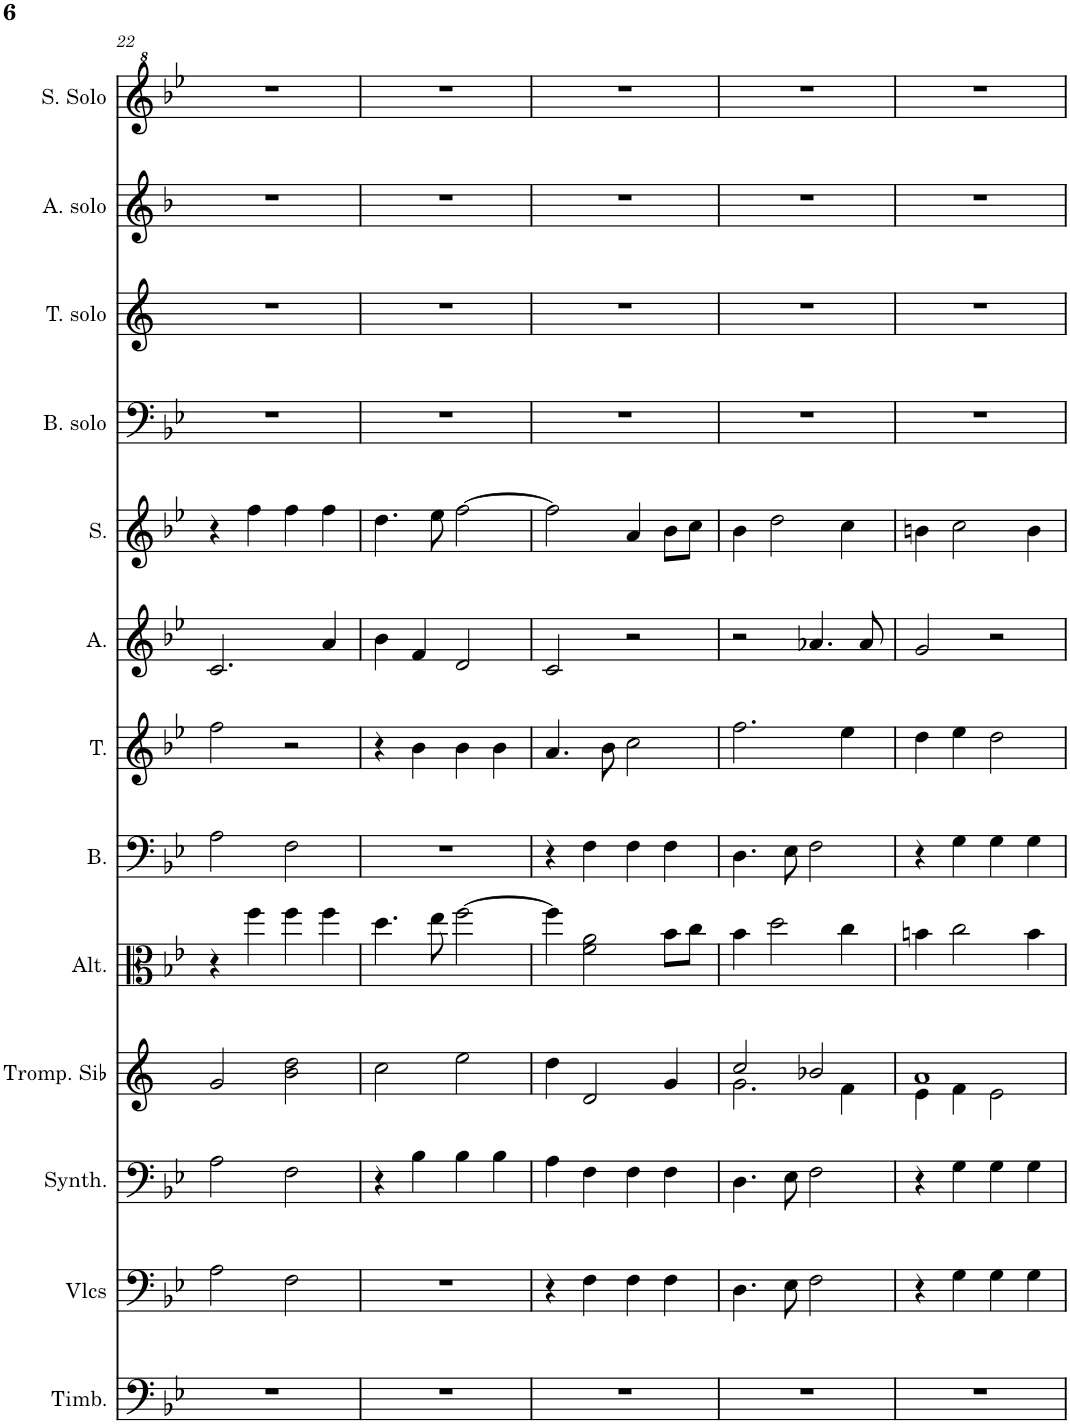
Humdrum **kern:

**kern	**kern	**kern	**kern	**kern	**kern	**kern	**kern	**kern	**kern	**kern	**kern	**kern
*part13	*part12	*part11	*part10	*part9	*part8	*part7	*part6	*part5	*part4	*part3	*part2	*part1
*staff13	*staff12	*staff11	*staff10	*staff9	*staff8	*staff7	*staff6	*staff5	*staff4	*staff3	*staff2	*staff1
*I"Timbales, Staff-1	*I"Violoncelles, D'Bass/Strings, etc	*I"Synthétiseur d'instruments à cordes, Synth strings, etc	*I"Trompette en Sib, Synth strings 2	*I"Altos, 1st violins	*I"Basse	*I"Ténor	*I"Alto	*I"Soprano	*I"Basse Solo	*I"Tenor Solo	*I"Alto Solo	*I"Soprano Solo
*I'Timb.	*I'Vlcs	*I'Synth.	*I'Tromp. Sib	*I'Alt.	*I'B.	*I'T.	*I'A.	*I'S.	*I'B. solo	*I'T. solo	*I'A. solo	*I'S. Solo
!!LO:PB:g=z
*clefF4	*clefF4	*clefF4	*clefG2	*clefC3	*clefF4	*clefG2	*clefG2	*clefG2	*clefF4	*clefG2	*clefG2	*clefG^2
*	*	*	*Trd1c2	*	*	*	*	*	*	*Trd8c14	*Trd4c7	*
*k[b-e-]	*k[b-e-]	*k[b-e-]	*k[]	*k[b-e-]	*k[b-e-]	*k[b-e-]	*k[b-e-]	*k[b-e-]	*k[b-e-]	*k[]	*k[b-]	*k[b-e-]
*M2/2	*M2/2	*M2/2	*M2/2	*M2/2	*M2/2	*M2/2	*M2/2	*M2/2	*M2/2	*M2/2	*M2/2	*M2/2
*met(c|)	*met(c|)	*met(c|)	*met(c|)	*met(c|)	*met(c|)	*met(c|)	*met(c|)	*met(c|)	*met(c|)	*met(c|)	*met(c|)	*met(c|)
=22	=22	=22	=22	=22	=22	=22	=22	=22	=22	=22	=22	=22
1r	2A\	2A\	2g/	4r	2A\	2ff\	2.c/	4r	1r	1r	1r	1r
.	.	.	.	4ff\	.	.	.	4ff\	.	.	.	.
.	2F\	2F\	2b\ 2dd\	4ff\	2F\	2r	.	4ff\	.	.	.	.
.	.	.	.	4ff\	.	.	4a/	4ff\	.	.	.	.
=23	=23	=23	=23	=23	=23	=23	=23	=23	=23	=23	=23	=23
1r	1r	4r	2cc\	4.dd\	1r	4r	4b-\	4.dd\	1r	1r	1r	1r
.	.	4B-\	.	.	.	4b-\	4f/	.	.	.	.	.
.	.	.	.	8ee-\	.	.	.	8ee-\	.	.	.	.
.	.	4B-\	2ee\	[2ff\	.	4b-\	2d/	[2ff\	.	.	.	.
.	.	4B-\	.	.	.	4b-\	.	.	.	.	.	.
=24	=24	=24	=24	=24	=24	=24	=24	=24	=24	=24	=24	=24
1r	4r	4A\	4dd\	4ff\]	4r	4.a/	2c/	2ff\]	1r	1r	1r	1r
.	4F\	4F\	2d/	2f\ 2a\	4F\	.	.	.	.	.	.	.
.	.	.	.	.	.	8b-\	.	.	.	.	.	.
.	4F\	4F\	.	.	4F\	2cc\	2r	4a/	.	.	.	.
.	4F\	4F\	4g/	8b-\L	4F\	.	.	8b-\L	.	.	.	.
.	.	.	.	8cc\J	.	.	.	8cc\J	.	.	.	.
=25	=25	=25	=25	=25	=25	=25	=25	=25	=25	=25	=25	=25
*	*	*	*^	*	*	*	*	*	*	*	*	*
1r	4.D\	4.D\	2cc/	2.g\	4b-\	4.D\	2.ff\	2r	4b-\	1r	1r	1r	1r
.	.	.	.	.	2dd\	.	.	.	2dd\	.	.	.	.
.	8E-\	8E-\	.	.	.	8E-\	.	.	.	.	.	.	.
.	2F\	2F\	2b-X/	.	.	2F\	.	4.a-X/	.	.	.	.	.
.	.	.	.	4f\	4cc\	.	4ee-\	.	4cc\	.	.	.	.
.	.	.	.	.	.	.	.	8a-/	.	.	.	.	.
=26	=26	=26	=26	=26	=26	=26	=26	=26	=26	=26	=26	=26	=26
1r	4r	4r	1a	4e\	4bn\	4r	4dd\	2g/	4bn\	1r	1r	1r	1r
.	4G\	4G\	.	4f\	2cc\	4G\	4ee-\	.	2cc\	.	.	.	.
.	4G\	4G\	.	2e\	.	4G\	2dd\	2r	.	.	.	.	.
.	4G\	4G\	.	.	4b\	4G\	.	.	4b\	.	.	.	.
*	*	*	*v	*v	*	*	*	*	*	*	*	*	*
=	=	=	=	=	=	=	=	=	=	=	=	=
*-	*-	*-	*-	*-	*-	*-	*-	*-	*-	*-	*-	*-
